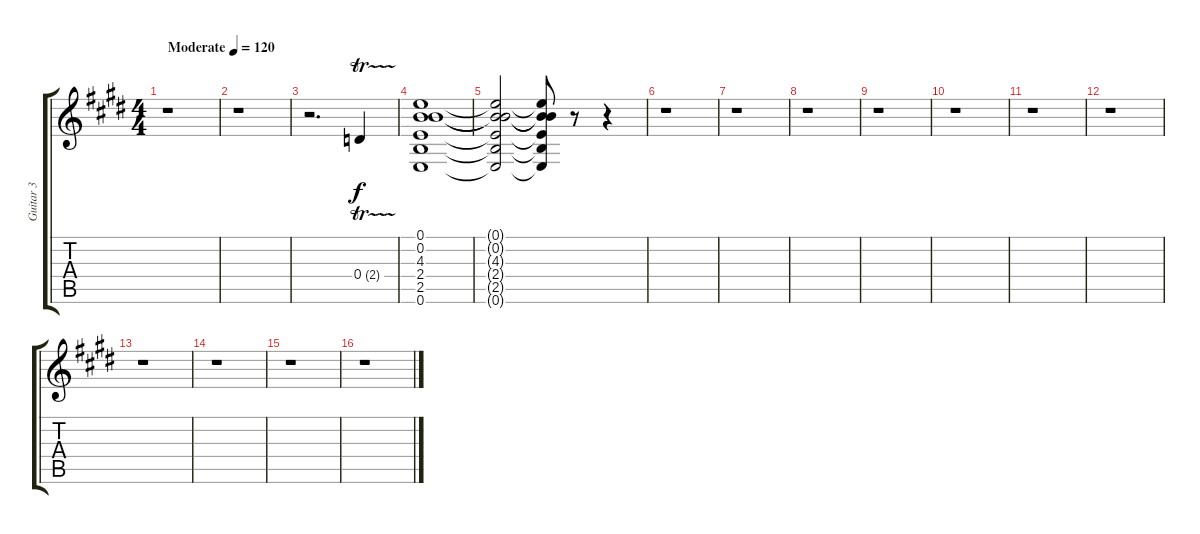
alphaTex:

\track ("Guitar 3" "Guitar 3") {instrument distortionguitar}
\staff {score tabs}
\tuning (E4 B3 G3 D3 A2 E2) {hide}
\ts (4 4)
\tempo (120 "Moderate")
\clef g2
\ks e
r.1{dy f instrument distortionguitar} |
r.1 |
r.2{d} 0.4{tr (2 32)}.4 |
(0.1 0.2 4.3 2.4 2.5 0.6).1 |
(0.1{t} 0.2{t} 4.3{t} 2.4{t} 2.5{t} 0.6{t}).2 (0.1{t} 0.2{t} 4.3{t} 2.4{t} 2.5{t} 0.6{t}).8 r.8 r.4 |
r.1 |
r.1 |
r.1 |
r.1 |
r.1 |
r.1 |
r.1 |
r.1 |
r.1 |
r.1 |
r.1
